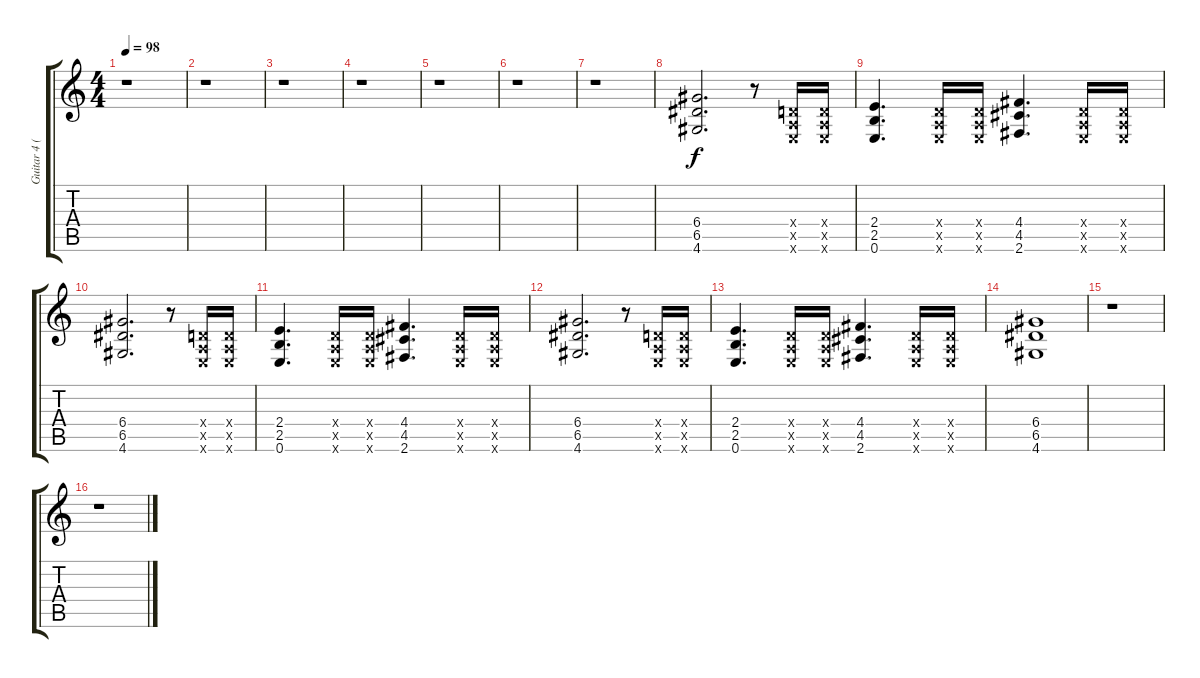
\track ("Guitar 4 (Rhythm)" "Guitar 4 (") {instrument distortionguitar}
\staff {score tabs}
\tuning (E4 B3 G3 D3 A2 E2) {hide}
\ts (4 4)
\tempo 98
\clef g2
\ks c
r.1{dy f} |
r.1 |
r.1 |
r.1 |
r.1 |
r.1 |
r.1 |
(6.4 6.5 4.6).2{d} r.8 (0.4{x} 0.5{x} 0.6{x}).16 (0.4{x} 0.5{x} 0.6{x}).16 |
(2.4 2.5 0.6).4{d} (0.4{x} 0.5{x} 0.6{x}).16 (0.4{x} 0.5{x} 0.6{x}).16 (4.4 4.5 2.6).4{d} (0.4{x} 0.5{x} 0.6{x}).16 (0.4{x} 0.5{x} 0.6{x}).16 |
(6.4 6.5 4.6).2{d} r.8 (0.4{x} 0.5{x} 0.6{x}).16 (0.4{x} 0.5{x} 0.6{x}).16 |
(2.4 2.5 0.6).4{d} (0.4{x} 0.5{x} 0.6{x}).16 (0.4{x} 0.5{x} 0.6{x}).16 (4.4 4.5 2.6).4{d} (0.4{x} 0.5{x} 0.6{x}).16 (0.4{x} 0.5{x} 0.6{x}).16 |
(6.4 6.5 4.6).2{d} r.8 (0.4{x} 0.5{x} 0.6{x}).16 (0.4{x} 0.5{x} 0.6{x}).16 |
(2.4 2.5 0.6).4{d} (0.4{x} 0.5{x} 0.6{x}).16 (0.4{x} 0.5{x} 0.6{x}).16 (4.4 4.5 2.6).4{d} (0.4{x} 0.5{x} 0.6{x}).16 (0.4{x} 0.5{x} 0.6{x}).16 |
(6.4 6.5 4.6).1 |
r.1 |
r.1
